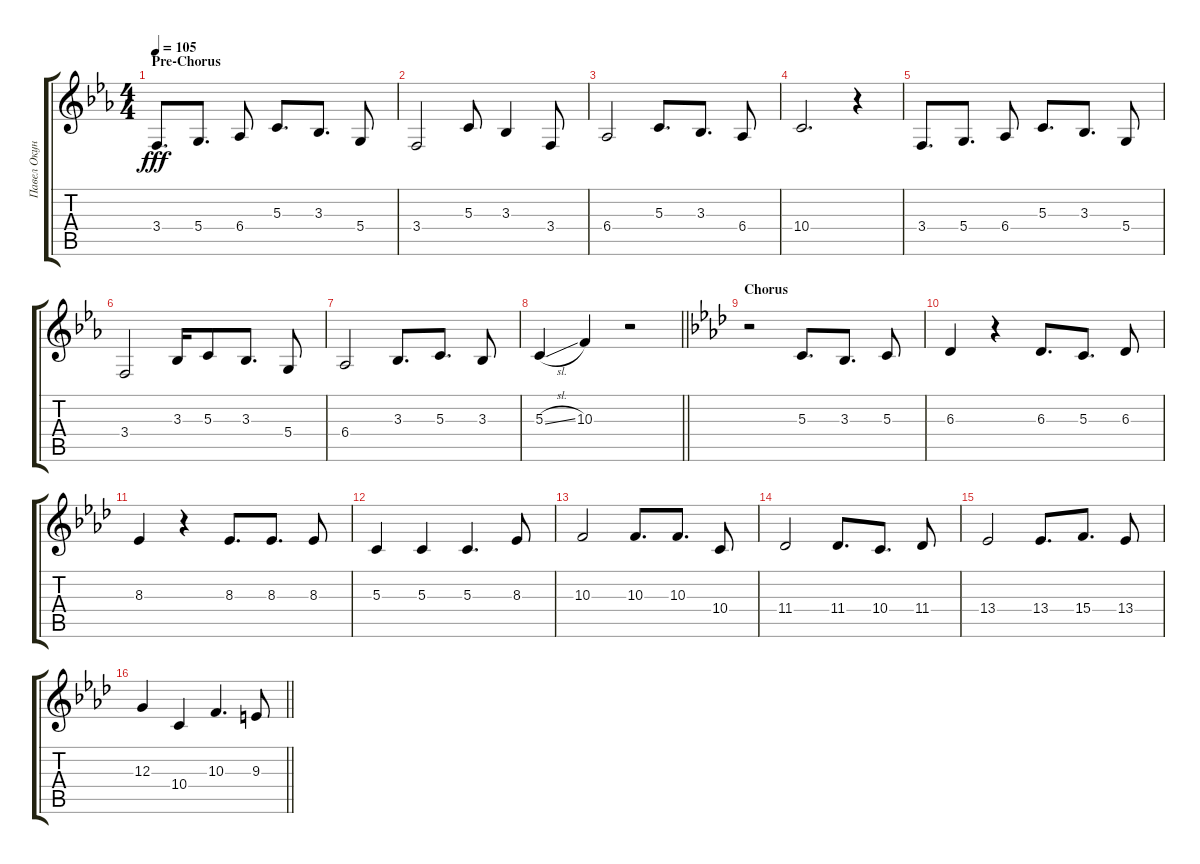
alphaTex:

\track ("Павел Окунев" "Павел Окун") {instrument altosax}
\staff {score tabs}
\tuning (E4 B3 G3 D3 A2 E2) {hide}
\ts (4 4)
\section ("" "Pre-Chorus")
\tempo 105
\clef g2
\ks eb
3.4.8{d dy fff} 5.4.8{d} 6.4.8 5.3.8{d} 3.3.8{d} 5.4.8 |
3.4.2 5.3.8 3.3.4 3.4.8 |
6.4.2 5.3.8{d} 3.3.8{d} 6.4.8 |
10.4.2{d} r.4 |
3.4.8{d} 5.4.8{d} 6.4.8 5.3.8{d} 3.3.8{d} 5.4.8 |
3.4.2 3.3.16 5.3.8 3.3.8{d} 5.4.8 |
6.4.2 3.3.8{d} 5.3.8{d} 3.3.8 |
\barLineRight lightlight
5.3{sl}.4 10.3.4 r.2 |
\section ("" "Chorus")
\ks ab
r.2 5.3.8{d} 3.3.8{d} 5.3.8 |
6.3.4 r.4 6.3.8{d} 5.3.8{d} 6.3.8 |
8.3.4 r.4 8.3.8{d} 8.3.8{d} 8.3.8 |
5.3.4 5.3.4 5.3.4{d} 8.3.8 |
10.3.2 10.3.8{d} 10.3.8{d} 10.4.8 |
11.4.2 11.4.8{d} 10.4.8{d} 11.4.8 |
13.4.2 13.4.8{d} 15.4.8{d} 13.4.8 |
\barLineRight lightlight
12.3.4 10.4.4 10.3.4{d} 9.3.8
